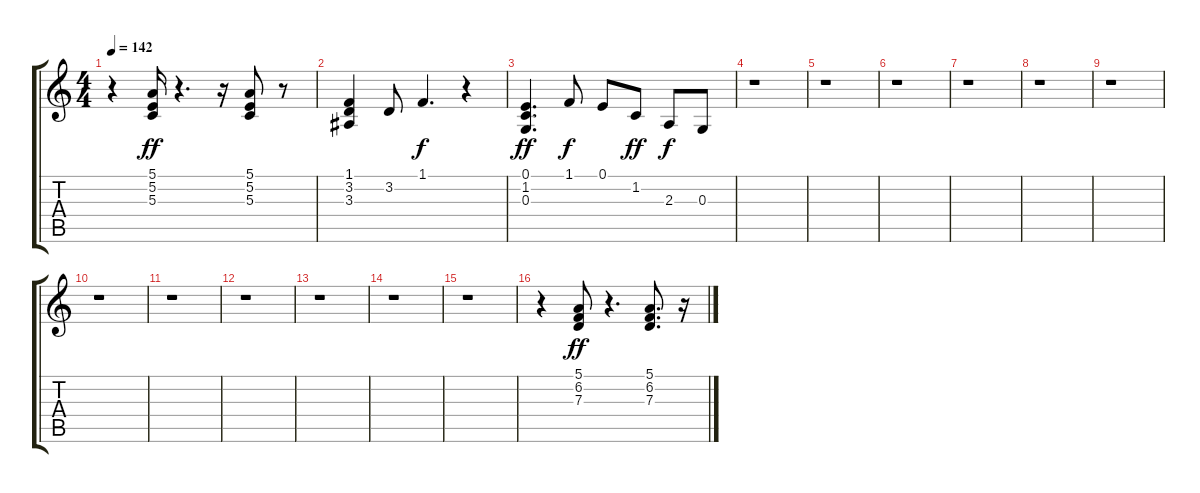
\track "" {instrument honkytonkpiano}
\staff {score tabs}
\tuning (E4 B3 G3 D3 A2 E2) {hide}
\ts (4 4)
\tempo 142
\clef g2
\ks c
r.4{dy ff} (5.1 5.2 5.3).16 r.4{d} r.16 (5.1 5.2 5.3).8 r.8 |
(1.1 3.2 3.3).4 3.2.8 1.1.4{d dy f} r.4 |
(0.1 1.2 0.3).4{d dy ff} 1.1.8{dy f} 0.1.8 1.2.8{dy ff} 2.3.8{dy f} 0.3.8 |
r.1 |
r.1 |
r.1 |
r.1 |
r.1 |
r.1 |
r.1 |
r.1 |
r.1 |
r.1 |
r.1 |
r.1 |
r.4 (5.1 6.2 7.3).8{dy ff} r.4{d} (5.1 6.2 7.3).8{d} r.16
